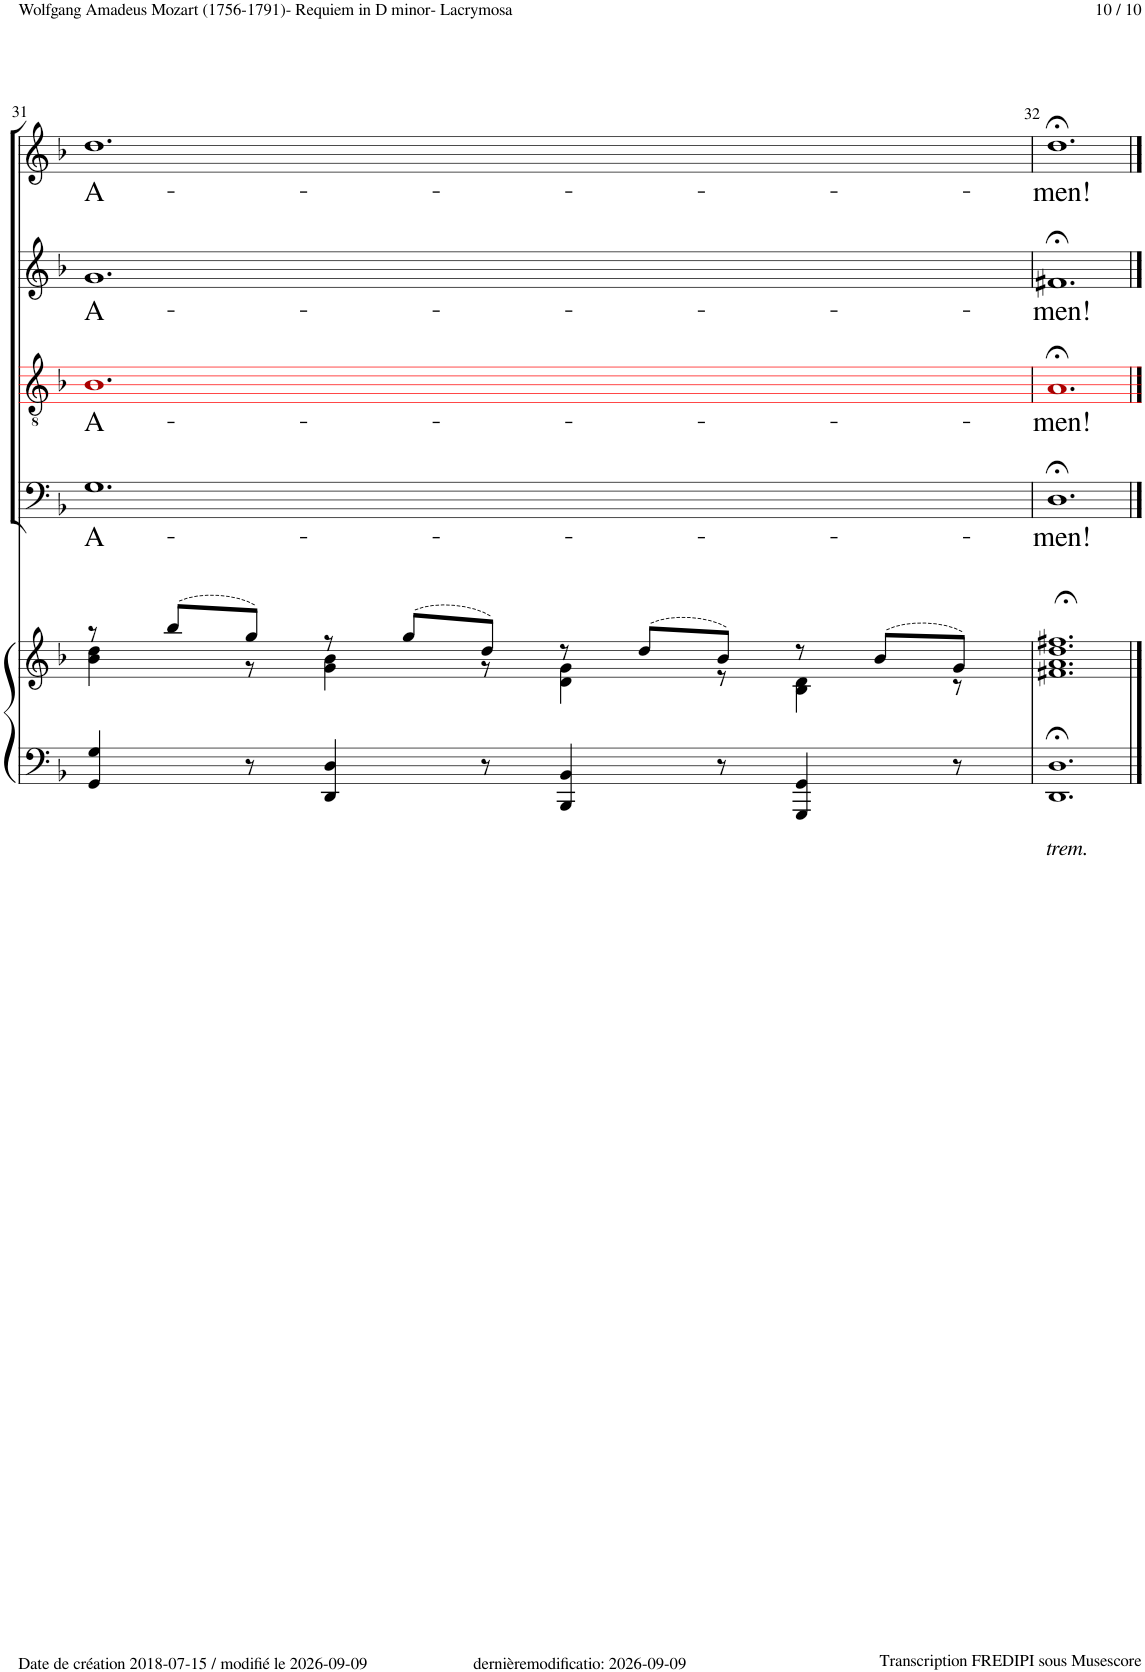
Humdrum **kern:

**kern	**kern	**kern	**text	**kern	**text	**kern	**text	**kern	**text
*part5	*part5	*part4	*part4	*part3	*part3	*part2	*part2	*part1	*part1
*staff6	*staff5	*staff4	*staff4	*staff3	*staff3	*staff2	*staff2	*staff1	*staff1
*I"Piano	*	*I"Bass	*	*I"Tenor	*	*I"Alto	*	*I"Soprano	*
*I'Pno	*	*	*	*	*	*	*	*	*
!!LO:PB:g=z
*clefF4	*clefG2	*clefF4	*	*clefGv2	*	*clefG2	*	*clefG2	*
*	*	*	*	*ITrd8c14	*	*	*	*	*
*k[b-]	*k[b-]	*k[b-]	*	*k[b-]	*	*k[b-]	*	*k[b-]	*
*M12/8	*M12/8	*M12/8	*	*M12/8	*	*M12/8	*	*M12/8	*
=31	=31	=31	=31	=31	=31	=31	=31	=31	=31
*	*^	*	*	*	*	*	*	*	*
!	!	!	!	!LO:LY:b	!	!LO:LY:b	!	!LO:LY:b	!	!LO:LY:b
4GG/ 4G/	8r	4b-\ 4dd\	1.G!	A-	1.B-!i	A-	1.g!	A-	1.dd!	A-
.	(8bb-/L	.	.	.	.	.	.	.	.	.
8r	8gg/J)	8r	.	.	.	.	.	.	.	.
4DD/ 4D/	8r	4g\ 4b-\	.	.	.	.	.	.	.	.
.	(8gg/L	.	.	.	.	.	.	.	.	.
8r	8dd/J)	8r	.	.	.	.	.	.	.	.
4BBB-/ 4BB-/	8r	4d\ 4g\	.	.	.	.	.	.	.	.
.	(8dd/L	.	.	.	.	.	.	.	.	.
8r	8b-/J)	8r	.	.	.	.	.	.	.	.
4GGG/ 4GG/	8r	4B-\ 4d\	.	.	.	.	.	.	.	.
.	(8b-/L	.	.	.	.	.	.	.	.	.
8r	8g/J)	8r	.	.	.	.	.	.	.	.
=32	=32	=32	=32	=32	=32	=32	=32	=32	=32	=32
!LO:TX:b:i:t=trem.	!	!	!	!	!	!	!	!	!	!
!	!	!	!	!LO:LY:b	!	!LO:LY:b	!	!LO:LY:b	!	!LO:LY:b
*	*v	*v	*	*	*	*	*	*	*	*
1.DD;< 1.D;<	1.f#X;< 1.a;< 1.dd;< 1.ff#X;<	1.D;<!	-men!	1.A;<!i	-men!	1.f#X;<!	-men!	1.dd;<!	-men!
==	==	==	==	==	==	==	==	==	==
*-	*-	*-	*-	*-	*-	*-	*-	*-	*-
